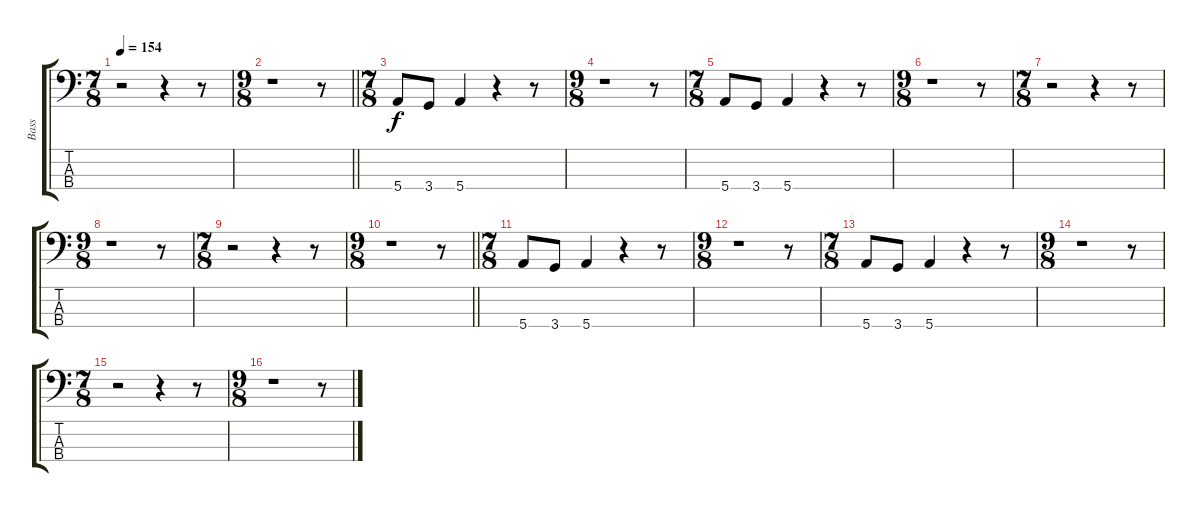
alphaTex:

\track ("Bass" "Bass") {instrument slapbass2}
\staff {score tabs}
\tuning (G2 D2 A1 E1) {hide}
\ts (7 8)
\tempo 154
\clef f4
\ks c
r.2{dy f} r.4 r.8 |
\ts (9 8)
\barLineRight lightlight
r.1 r.8 |
\ts (7 8)
5.4.8 3.4.8 5.4.4 r.4 r.8 |
\ts (9 8)
r.1 r.8 |
\ts (7 8)
5.4.8 3.4.8 5.4.4 r.4 r.8 |
\ts (9 8)
r.1 r.8 |
\ts (7 8)
r.2 r.4 r.8 |
\ts (9 8)
r.1 r.8 |
\ts (7 8)
r.2 r.4 r.8 |
\ts (9 8)
\barLineRight lightlight
r.1 r.8 |
\ts (7 8)
5.4.8 3.4.8 5.4.4 r.4 r.8 |
\ts (9 8)
r.1 r.8 |
\ts (7 8)
5.4.8 3.4.8 5.4.4 r.4 r.8 |
\ts (9 8)
r.1 r.8 |
\ts (7 8)
r.2 r.4 r.8 |
\ts (9 8)
r.1 r.8
